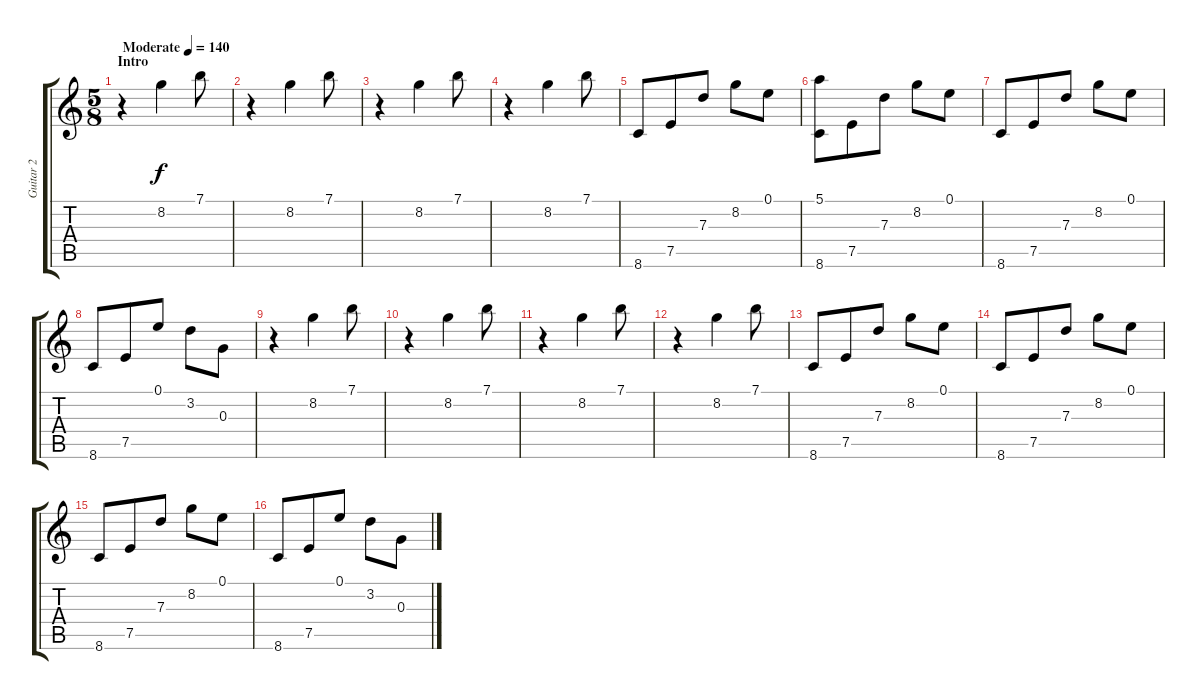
\track ("Guitar 2" "Guitar 2") {instrument acousticguitarsteel}
\staff {score tabs}
\tuning (E4 B3 G3 D3 A2 E2) {hide}
\ts (5 8)
\section ("" "Intro")
\tempo (140 "Moderate")
\clef g2
\ks c
r.4{dy f instrument acousticguitarsteel} 8.2.4 7.1.8 |
r.4 8.2.4 7.1.8 |
r.4 8.2.4 7.1.8 |
r.4 8.2.4 7.1.8 |
8.6.8 7.5.8 7.3.8 8.2.8 0.1.8 |
(5.1 8.6).8 7.5.8 7.3.8 8.2.8 0.1.8 |
8.6.8 7.5.8 7.3.8 8.2.8 0.1.8 |
8.6.8 7.5.8 0.1.8 3.2.8 0.3.8 |
r.4 8.2.4 7.1.8 |
r.4 8.2.4 7.1.8 |
r.4 8.2.4 7.1.8 |
r.4 8.2.4 7.1.8 |
8.6.8 7.5.8 7.3.8 8.2.8 0.1.8 |
8.6.8 7.5.8 7.3.8 8.2.8 0.1.8 |
8.6.8 7.5.8 7.3.8 8.2.8 0.1.8 |
8.6.8 7.5.8 0.1.8 3.2.8 0.3.8
